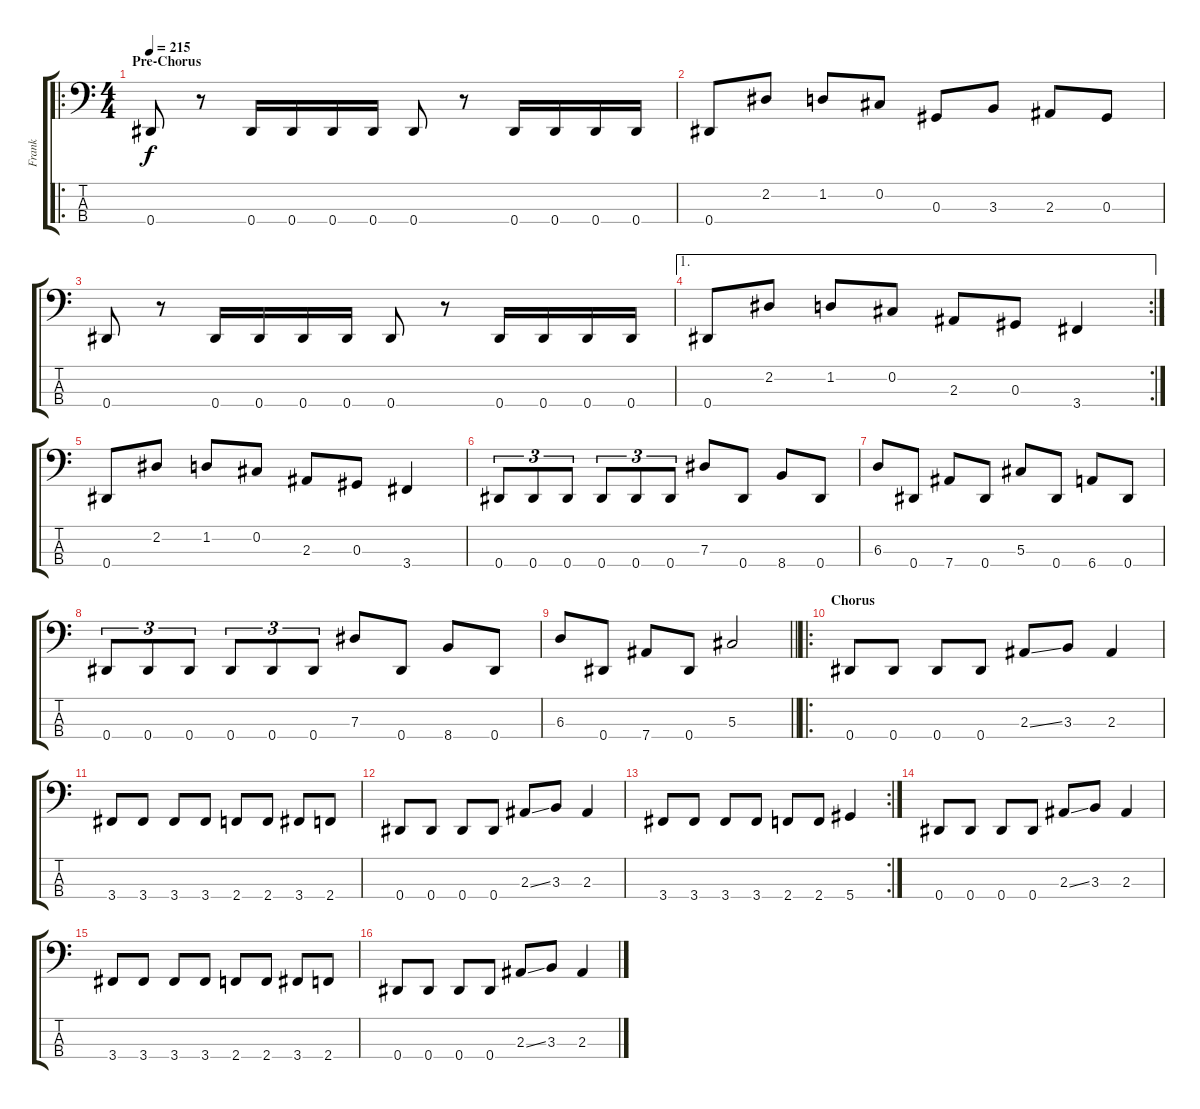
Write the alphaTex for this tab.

\track ("Frank" "Frank") {instrument electricbasspick}
\staff {score tabs}
\tuning (Gb2 Db2 Ab1 Eb1) {hide}
\ro
\ts (4 4)
\section ("" "Pre-Chorus")
\tempo 215
\clef f4
\ks c
0.4.8{dy f} r.8 0.4.16 0.4.16 0.4.16 0.4.16 0.4.8 r.8 0.4.16 0.4.16 0.4.16 0.4.16 |
0.4.8 2.2.8 1.2.8 0.2.8 0.3.8 3.3.8 2.3.8 0.3.8 |
0.4.8 r.8 0.4.16 0.4.16 0.4.16 0.4.16 0.4.8 r.8 0.4.16 0.4.16 0.4.16 0.4.16 |
\ae 1
\rc 2
0.4.8 2.2.8 1.2.8 0.2.8 2.3.8 0.3.8 3.4.4 |
0.4.8 2.2.8 1.2.8 0.2.8 2.3.8 0.3.8 3.4.4 |
0.4.8{tu (3 2)} 0.4.8{tu (3 2)} 0.4.8{tu (3 2)} 0.4.8{tu (3 2)} 0.4.8{tu (3 2)} 0.4.8{tu (3 2)} 7.3.8 0.4.8 8.4.8 0.4.8 |
6.3.8 0.4.8 7.4.8 0.4.8 5.3.8 0.4.8 6.4.8 0.4.8 |
0.4.8{tu (3 2)} 0.4.8{tu (3 2)} 0.4.8{tu (3 2)} 0.4.8{tu (3 2)} 0.4.8{tu (3 2)} 0.4.8{tu (3 2)} 7.3.8 0.4.8 8.4.8 0.4.8 |
\barLineRight lightlight
6.3.8 0.4.8 7.4.8 0.4.8 5.3.2 |
\ro
\section ("" "Chorus")
0.4.8 0.4.8 0.4.8 0.4.8 2.3{ss}.8 3.3.8 2.3.4 |
3.4.8 3.4.8 3.4.8 3.4.8 2.4.8 2.4.8 3.4.8 2.4.8 |
0.4.8 0.4.8 0.4.8 0.4.8 2.3{ss}.8 3.3.8 2.3.4 |
\rc 2
3.4.8 3.4.8 3.4.8 3.4.8 2.4.8 2.4.8 5.4.4 |
0.4.8 0.4.8 0.4.8 0.4.8 2.3{ss}.8 3.3.8 2.3.4 |
3.4.8 3.4.8 3.4.8 3.4.8 2.4.8 2.4.8 3.4.8 2.4.8 |
0.4.8 0.4.8 0.4.8 0.4.8 2.3{ss}.8 3.3.8 2.3.4
